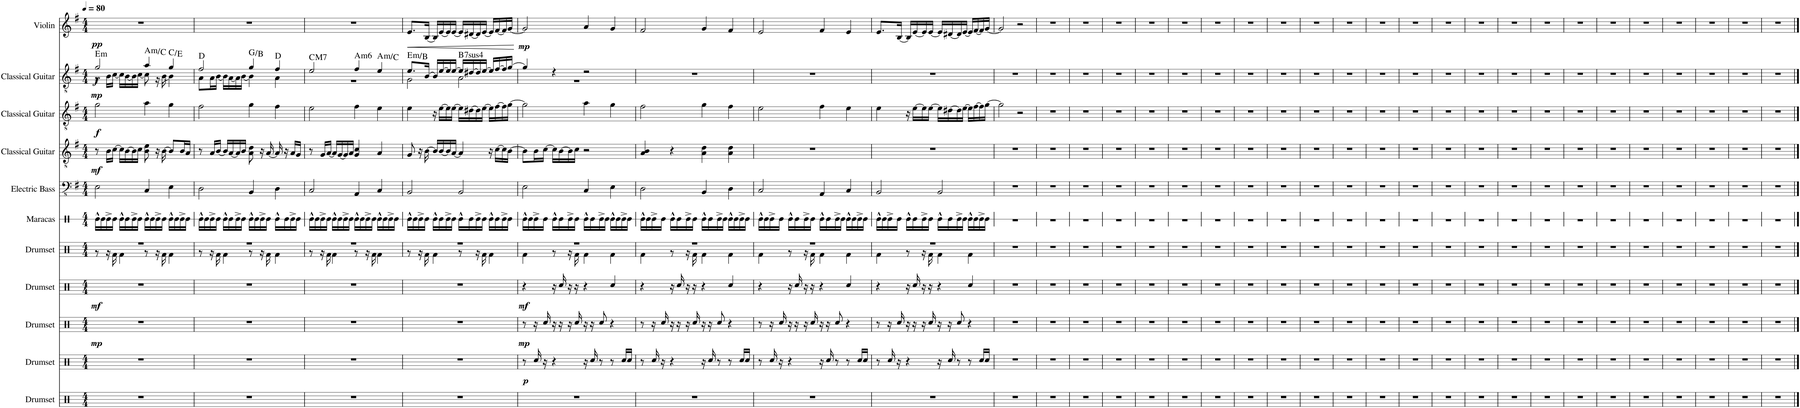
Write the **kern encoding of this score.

**kern	**kern	**dynam	**kern	**dynam	**kern	**dynam	**kern	**kern	**kern	**kern	**dynam	**kern	**dynam	**kern	**dynam	**harte	**kern	**dynam
*part11	*part10	*part10	*part9	*part9	*part8	*part8	*part7	*part6	*part5	*part4	*part4	*part3	*part3	*part2	*part2	*part2	*part1	*part1
*staff11	*staff10	*staff10	*staff9	*staff9	*staff8	*staff8	*staff7	*staff6	*staff5	*staff4	*staff4	*staff3	*staff3	*staff2	*staff2	*	*staff1	*staff1
*I"Drumset	*I"Drumset	*	*I"Drumset	*	*I"Drumset	*	*I"Drumset	*I"Maracas	*I"Electric Bass	*I"Classical Guitar	*	*I"Classical Guitar	*	*I"Classical Guitar	*	*	*I"Violin	*
*I'Drs.	*I'Drs.	*	*I'Drs.	*	*I'Drs.	*	*I'Drs.	*I'Mrcs.	*I'El. B.	*I'Guit.	*	*I'Guit.	*	*I'Guit.	*	*	*I'Vln.	*
*	*	*	*	*	*	*	*	*stria1	*	*	*	*	*	*	*	*	*	*
*clefX	*clefX	*	*clefX	*	*clefX	*	*clefX	*clefX	*clefFv4	*clefGv2	*	*clefGv2	*	*clefGv2	*	*	*clefG2	*
*k[]	*k[]	*	*k[]	*	*k[]	*	*k[]	*k[]	*k[f#]	*k[f#]	*	*k[f#]	*	*k[f#]	*	*	*k[f#]	*
*M4/4	*M4/4	*	*M4/4	*	*M4/4	*	*M4/4	*M4/4	*M4/4	*M4/4	*	*M4/4	*	*M4/4	*	*	*M4/4	*
*MM80	*MM80	*	*MM80	*	*MM80	*	*MM80	*MM80	*MM80	*MM80	*	*MM80	*	*MM80	*	*	*MM80	*
=1	=1	=1	=1	=1	=1	=1	=1	=1	=1	=1	=1	=1	=1	=1	=1	=1	=1	=1
*	*	*	*	*	*	*	*^	*	*	*	*	*	*	*^	*	*	*	*
!	!	!	!	!LO:DY:b	!	!LO:DY:b	!	!	!	!	!	!LO:DY:b	!	!LO:DY:b	!	!	!LO:DY:b	!	!	!
!	!	!	!	!	!	!	!	!	!	!	!	!	!	!	!	!	!LO:DY:n=1:b	!LO:H:kt=m	!	!LO:DY:b
1r	1r	.	1r	mp	1r	mf	1r	8r	16Re^^\LL	2EE\	8r	mf	2g\	f	2g/	8r	f mp	E:min	1r	pp
.	.	.	.	.	.	.	.	.	16Re\	.	.	.	.	.	.	.	.	.	.	.
.	.	.	.	.	.	.	.	16r	16Re^\	.	16B\LL	.	.	.	.	16B\LL	.	.	.	.
.	.	.	.	.	.	.	.	16Rf\	16Re\JJ	.	[16c\JJ	.	.	.	.	[16c\JJ	.	.	.	.
.	.	.	.	.	.	.	.	4Rf\	16Re^^\LL	.	16c\LL]	.	.	.	.	16c\LL]	.	.	.	.
.	.	.	.	.	.	.	.	.	16Re\	.	[16B\	.	.	.	.	[16B\	.	.	.	.
.	.	.	.	.	.	.	.	.	16Re^\	.	16B\]	.	.	.	.	16B\]	.	.	.	.
.	.	.	.	.	.	.	.	.	16Re\JJ	.	16c\JJ	.	.	.	.	[16c\JJ	.	.	.	.
!	!	!	!	!	!	!	!	!	!	!	!	!	!	!	!	!	!	!LO:H:kt=m	!	!
.	.	.	.	.	.	.	.	8r	16Re^^\LL	4CC/	8B\ 8e\	.	4a\	.	4a/	8c\]	.	A:min/b3	.	.
.	.	.	.	.	.	.	.	.	16Re\	.	.	.	.	.	.	.	.	.	.	.
.	.	.	.	.	.	.	.	16r	16Re^\	.	16r	.	.	.	.	16r	.	.	.	.
.	.	.	.	.	.	.	.	16Rf\	16Re\JJ	.	[16B\	.	.	.	.	[16B\	.	.	.	.
.	.	.	.	.	.	.	.	4Rf\	16Re^^\LL	4EE\	8B/L]	.	4g\	.	4g/	4B\]	.	C:maj/3	.	.
.	.	.	.	.	.	.	.	.	16Re\	.	.	.	.	.	.	.	.	.	.	.
.	.	.	.	.	.	.	.	.	16Re^\	.	16B/L	.	.	.	.	.	.	.	.	.
.	.	.	.	.	.	.	.	.	16Re\JJ	.	16A/JJ	.	.	.	.	.	.	.	.	.
=2	=2	=2	=2	=2	=2	=2	=2	=2	=2	=2	=2	=2	=2	=2	=2	=2	=2	=2	=2	=2
1r	1r	.	1r	.	1r	.	1r	8r	16Re^^\LL	2DD\	8r	.	2f#\	.	2f#/	8A\L	.	D:maj	1r	.
.	.	.	.	.	.	.	.	.	16Re\	.	.	.	.	.	.	.	.	.	.	.
.	.	.	.	.	.	.	.	16r	16Re^\	.	16A/LL	.	.	.	.	16A\L	.	.	.	.
.	.	.	.	.	.	.	.	16Rf\	16Re\JJ	.	[16B/JJ	.	.	.	.	[16B\JJ	.	.	.	.
.	.	.	.	.	.	.	.	4Rf\	16Re^^\LL	.	16B/LL]	.	.	.	.	16B\LL]	.	.	.	.
.	.	.	.	.	.	.	.	.	16Re\	.	[16A/	.	.	.	.	[16A\	.	.	.	.
.	.	.	.	.	.	.	.	.	16Re^\	.	16A/]	.	.	.	.	16A\]	.	.	.	.
.	.	.	.	.	.	.	.	.	16Re\JJ	.	16B/JJ	.	.	.	.	[16B\JJ	.	.	.	.
.	.	.	.	.	.	.	.	8r	16Re^^\LL	4BBB/	8A\ 8d\	.	4g\	.	4g/	4B\]	.	G:maj/3	.	.
.	.	.	.	.	.	.	.	.	16Re\	.	.	.	.	.	.	.	.	.	.	.
.	.	.	.	.	.	.	.	16r	16Re^\	.	16r	.	.	.	.	.	.	.	.	.
.	.	.	.	.	.	.	.	16Rf\	16Re\JJ	.	[16A/	.	.	.	.	.	.	.	.	.
.	.	.	.	.	.	.	.	4Rf\	16Re^^\LL	4DD\	16A/]	.	4f#\	.	4f#/	4A\	.	D:maj	.	.
.	.	.	.	.	.	.	.	.	16Re\	.	16r	.	.	.	.	.	.	.	.	.
.	.	.	.	.	.	.	.	.	16Re^\	.	16A/LL	.	.	.	.	.	.	.	.	.
.	.	.	.	.	.	.	.	.	16Re\JJ	.	16G/JJ	.	.	.	.	.	.	.	.	.
=3	=3	=3	=3	=3	=3	=3	=3	=3	=3	=3	=3	=3	=3	=3	=3	=3	=3	=3	=3	=3
!	!	!	!	!	!	!	!	!	!	!	!	!	!	!	!	!	!	!LO:H:kt=M7	!	!
1r	1r	.	1r	.	1r	.	1r	8r	16Re^^\LL	2CC/	8r	.	2e\	.	2e/	1r	.	C:maj7	1r	.
.	.	.	.	.	.	.	.	.	16Re\	.	.	.	.	.	.	.	.	.	.	.
.	.	.	.	.	.	.	.	16r	16Re^\	.	16G/LL	.	.	.	.	.	.	.	.	.
.	.	.	.	.	.	.	.	16Rf\	16Re\JJ	.	[16A/JJ	.	.	.	.	.	.	.	.	.
.	.	.	.	.	.	.	.	4Rf\	16Re^^\LL	.	16A/LL]	.	.	.	.	.	.	.	.	.
.	.	.	.	.	.	.	.	.	16Re\	.	[16G/	.	.	.	.	.	.	.	.	.
.	.	.	.	.	.	.	.	.	16Re^\	.	16G/]	.	.	.	.	.	.	.	.	.
.	.	.	.	.	.	.	.	.	16Re\JJ	.	16A/JJ	.	.	.	.	.	.	.	.	.
!	!	!	!	!	!	!	!	!	!	!	!	!	!	!	!	!	!	!LO:H:kt=m6	!	!
.	.	.	.	.	.	.	.	8r	16Re^^\LL	4AAA/	4G/ 4c/	.	4f#\	.	4f#/	.	.	A:min6	.	.
.	.	.	.	.	.	.	.	.	16Re\	.	.	.	.	.	.	.	.	.	.	.
.	.	.	.	.	.	.	.	16r	16Re^\	.	.	.	.	.	.	.	.	.	.	.
.	.	.	.	.	.	.	.	16Rf\	16Re\JJ	.	.	.	.	.	.	.	.	.	.	.
!	!	!	!	!	!	!	!	!	!	!	!	!	!	!	!	!	!	!LO:H:kt=m	!	!
.	.	.	.	.	.	.	.	4Rf\	16Re^^\LL	4CC/	4A/	.	4e\	.	4e/	.	.	A:min/b3	.	.
.	.	.	.	.	.	.	.	.	16Re\	.	.	.	.	.	.	.	.	.	.	.
.	.	.	.	.	.	.	.	.	16Re^\	.	.	.	.	.	.	.	.	.	.	.
.	.	.	.	.	.	.	.	.	16Re\JJ	.	.	.	.	.	.	.	.	.	.	.
=4	=4	=4	=4	=4	=4	=4	=4	=4	=4	=4	=4	=4	=4	=4	=4	=4	=4	=4	=4	=4
!	!	!	!	!	!	!	!	!	!	!	!	!	!	!	!	!	!	!LO:H:kt=m	!	!LO:HP:b
1r	1r	.	1r	.	1r	.	1r	8r	16Re^^\LL	2BBB/	8G/	.	4e\	.	8.e/L	2G\	.	E:min/5	8.e/L	<
.	.	.	.	.	.	.	.	.	16Re\	.	.	.	.	.	.	.	.	.	.	.
.	.	.	.	.	.	.	.	16r	16Re^\	.	16r	.	.	.	.	.	.	.	.	.
.	.	.	.	.	.	.	.	16Rf\	16Re\JJ	.	[16B\	.	.	.	[16B/Jk	.	.	.	[16B/Jk	.
.	.	.	.	.	.	.	.	4Rf\	16Re^^\LL	.	16B/LL]	.	16r	.	16B/LL]	.	.	.	16B/LL]	.
.	.	.	.	.	.	.	.	.	16Re\	.	[16B/	.	[16e\LL	.	[16e/	.	.	.	[16e/	.
.	.	.	.	.	.	.	.	.	16Re^\	.	16B/]	.	16e\]	.	16e/]	.	.	.	16e/]	.
.	.	.	.	.	.	.	.	.	16Re\JJ	.	[16A/JJ	.	[16e\JJ	.	[16e/JJ	.	.	.	[16e/JJ	.
!	!	!	!	!	!	!	!	!	!	!	!	!	!	!	!	!	!	!LO:H:kt=74	!	!
.	.	.	.	.	.	.	.	8r	16Re^^\LL	2BBB/	4A/]	.	16e\LL]	.	16e/LL]	2A\	.	B:sus4(7)	16e/LL]	.
.	.	.	.	.	.	.	.	.	16Re\	.	.	.	[16d#X\	.	[16d#X/	.	.	.	[16d#X/	.
.	.	.	.	.	.	.	.	16r	16Re^\	.	.	.	16d#\]	.	16d#/]	.	.	.	16d#/]	.
.	.	.	.	.	.	.	.	16Rf\	16Re\JJ	.	.	.	[16e\JJ	.	[16e/JJ	.	.	.	[16e/JJ	.
.	.	.	.	.	.	.	.	4Rf\	16Re^^\LL	.	16r	.	16e\LL]	.	16e/LL]	.	.	.	16e/LL]	.
.	.	.	.	.	.	.	.	.	16Re\	.	[16c\LL	.	[16f#\	.	[16f#/	.	.	.	[16f#/	.
.	.	.	.	.	.	.	.	.	16Re^\	.	16c\]	.	16f#\]	.	16f#/]	.	.	.	16f#/]	.
.	.	.	.	.	.	.	.	.	16Re\JJ	.	[16B\JJ	.	[16g\JJ	.	[16g/JJ	.	.	.	[16g/JJ	.
*	*	*	*	*	*	*	*v	*v	*	*	*	*	*	*	*v	*v	*	*	*	*
.	.	.	.	.	.	.	.	.	.	.	.	.	.	.	.	.	.	[
=5	=5	=5	=5	=5	=5	=5	=5	=5	=5	=5	=5	=5	=5	=5	=5	=5	=5	=5
*	*	*	*	*	*	*	*^	*	*	*	*	*	*	*^	*	*	*	*
!	!	!LO:DY:b	!	!LO:DY:b	!	!LO:DY:b	!	!	!	!	!	!	!	!	!	!	!	!	!	!LO:DY:b
1r	8r	p	8r	mp	4r	mf	1r	4Rf\	16Re^^\LL	2EE\	8B\L]	.	2g\]	.	4g/]	1r	.	.	2g/]	mp
.	.	.	.	.	.	.	.	.	16Re\	.	.	.	.	.	.	.	.	.	.	.
.	16Rcc/	.	16r	.	.	.	.	.	16Re^\	.	16B\L	.	.	.	.	.	.	.	.	.
.	16r	.	16Rcc/	.	.	.	.	.	16Re\JJ	.	[16c\JJ	.	.	.	.	.	.	.	.	.
.	4r	.	16r	.	16r	.	.	8r	16Re^^\LL	.	16c\LL]	.	.	.	4r	.	.	.	.	.
.	.	.	16r	.	16Rcc/	.	.	.	16Re\	.	[16B\	.	.	.	.	.	.	.	.	.
.	.	.	16r	.	16r	.	.	16r	16Re^\	.	16B\]	.	.	.	.	.	.	.	.	.
.	.	.	16Rcc/	.	16r	.	.	16Rf\	16Re\JJ	.	16c\JJ	.	.	.	.	.	.	.	.	.
.	16r	.	16r	.	4r	.	.	4Rf\	16Re^^\LL	4CC/	2r	.	4a\	.	2r	.	.	.	4a/	.
.	16Rcc/	.	16r	.	.	.	.	.	16Re\	.	.	.	.	.	.	.	.	.	.	.
.	8r	.	8Rcc/	.	.	.	.	.	16Re^\	.	.	.	.	.	.	.	.	.	.	.
.	.	.	.	.	.	.	.	.	16Re\JJ	.	.	.	.	.	.	.	.	.	.	.
.	8r	.	4r	.	4Rcc/	.	.	4Rf\	16Re^^\LL	4EE\	.	.	4g\	.	.	.	.	.	4g/	.
.	.	.	.	.	.	.	.	.	16Re\	.	.	.	.	.	.	.	.	.	.	.
.	16Rcc/LL	.	.	.	.	.	.	.	16Re^\	.	.	.	.	.	.	.	.	.	.	.
.	16Rcc/JJ	.	.	.	.	.	.	.	16Re\JJ	.	.	.	.	.	.	.	.	.	.	.
*	*	*	*	*	*	*	*	*	*	*	*	*	*	*	*v	*v	*	*	*	*
=6	=6	=6	=6	=6	=6	=6	=6	=6	=6	=6	=6	=6	=6	=6	=6	=6	=6	=6	=6
1r	8r	.	8r	.	4r	.	1r	4Rf\	16Re^^\LL	2DD\	4A/ 4B/	.	2f#\	.	1r	.	.	2f#/	.
.	.	.	.	.	.	.	.	.	16Re\	.	.	.	.	.	.	.	.	.	.
.	16Rcc/	.	16r	.	.	.	.	.	16Re^\	.	.	.	.	.	.	.	.	.	.
.	16r	.	16Rcc/	.	.	.	.	.	16Re\JJ	.	.	.	.	.	.	.	.	.	.
.	4r	.	16r	.	16r	.	.	8r	16Re^^\LL	.	4r	.	.	.	.	.	.	.	.
.	.	.	16r	.	16Rcc/	.	.	.	16Re\	.	.	.	.	.	.	.	.	.	.
.	.	.	16r	.	16r	.	.	16r	16Re^\	.	.	.	.	.	.	.	.	.	.
.	.	.	16Rcc/	.	16r	.	.	16Rf\	16Re\JJ	.	.	.	.	.	.	.	.	.	.
.	16r	.	16r	.	4r	.	.	4Rf\	16Re^^\LL	4BBB/	4A\ 4d\	.	4g\	.	.	.	.	4g/	.
.	16Rcc/	.	16r	.	.	.	.	.	16Re\	.	.	.	.	.	.	.	.	.	.
.	8r	.	8Rcc/	.	.	.	.	.	16Re^\	.	.	.	.	.	.	.	.	.	.
.	.	.	.	.	.	.	.	.	16Re\JJ	.	.	.	.	.	.	.	.	.	.
.	8r	.	4r	.	4Rcc/	.	.	4Rf\	16Re^^\LL	4DD\	4A\ 4d\	.	4f#\	.	.	.	.	4f#/	.
.	.	.	.	.	.	.	.	.	16Re\	.	.	.	.	.	.	.	.	.	.
.	16Rcc/LL	.	.	.	.	.	.	.	16Re^\	.	.	.	.	.	.	.	.	.	.
.	16Rcc/JJ	.	.	.	.	.	.	.	16Re\JJ	.	.	.	.	.	.	.	.	.	.
=7	=7	=7	=7	=7	=7	=7	=7	=7	=7	=7	=7	=7	=7	=7	=7	=7	=7	=7	=7
1r	8r	.	8r	.	4r	.	1r	4Rf\	16Re^^\LL	2CC/	1r	.	2e\	.	1r	.	.	2e/	.
.	.	.	.	.	.	.	.	.	16Re\	.	.	.	.	.	.	.	.	.	.
.	16Rcc/	.	16r	.	.	.	.	.	16Re^\	.	.	.	.	.	.	.	.	.	.
.	16r	.	16Rcc/	.	.	.	.	.	16Re\JJ	.	.	.	.	.	.	.	.	.	.
.	4r	.	16r	.	16r	.	.	8r	16Re^^\LL	.	.	.	.	.	.	.	.	.	.
.	.	.	16r	.	16Rcc/	.	.	.	16Re\	.	.	.	.	.	.	.	.	.	.
.	.	.	16r	.	16r	.	.	16r	16Re^\	.	.	.	.	.	.	.	.	.	.
.	.	.	16Rcc/	.	16r	.	.	16Rf\	16Re\JJ	.	.	.	.	.	.	.	.	.	.
.	16r	.	16r	.	4r	.	.	4Rf\	16Re^^\LL	4AAA/	.	.	4f#\	.	.	.	.	4f#/	.
.	16Rcc/	.	16r	.	.	.	.	.	16Re\	.	.	.	.	.	.	.	.	.	.
.	8r	.	8Rcc/	.	.	.	.	.	16Re^\	.	.	.	.	.	.	.	.	.	.
.	.	.	.	.	.	.	.	.	16Re\JJ	.	.	.	.	.	.	.	.	.	.
.	8r	.	4r	.	4Rcc/	.	.	4Rf\	16Re^^\LL	4CC/	.	.	4e\	.	.	.	.	4e/	.
.	.	.	.	.	.	.	.	.	16Re\	.	.	.	.	.	.	.	.	.	.
.	16Rcc/LL	.	.	.	.	.	.	.	16Re^\	.	.	.	.	.	.	.	.	.	.
.	16Rcc/JJ	.	.	.	.	.	.	.	16Re\JJ	.	.	.	.	.	.	.	.	.	.
=8	=8	=8	=8	=8	=8	=8	=8	=8	=8	=8	=8	=8	=8	=8	=8	=8	=8	=8	=8
1r	8r	.	8r	.	4r	.	1r	4Rf\	16Re^^\LL	2BBB/	1r	.	4e\	.	1r	.	.	8.e/L	.
.	.	.	.	.	.	.	.	.	16Re\	.	.	.	.	.	.	.	.	.	.
.	16Rcc/	.	16r	.	.	.	.	.	16Re^\	.	.	.	.	.	.	.	.	.	.
.	16r	.	16Rcc/	.	.	.	.	.	16Re\JJ	.	.	.	.	.	.	.	.	[16B/Jk	.
.	4r	.	16r	.	16r	.	.	8r	16Re^^\LL	.	.	.	16r	.	.	.	.	16B/LL]	.
.	.	.	16r	.	16Rcc/	.	.	.	16Re\	.	.	.	[16e\LL	.	.	.	.	[16e/	.
.	.	.	16r	.	16r	.	.	16r	16Re^\	.	.	.	16e\]	.	.	.	.	16e/]	.
.	.	.	16Rcc/	.	16r	.	.	16Rf\	16Re\JJ	.	.	.	[16e\JJ	.	.	.	.	[16e/JJ	.
.	16r	.	16r	.	4r	.	.	4Rf\	16Re^^\LL	2BBB/	.	.	16e\LL]	.	.	.	.	16e/LL]	.
.	16Rcc/	.	16r	.	.	.	.	.	16Re\	.	.	.	[16d#X\	.	.	.	.	[16d#X/	.
.	8r	.	8Rcc/	.	.	.	.	.	16Re^\	.	.	.	16d#\]	.	.	.	.	16d#/]	.
.	.	.	.	.	.	.	.	.	16Re\JJ	.	.	.	[16e\JJ	.	.	.	.	[16e/JJ	.
.	8r	.	4r	.	4Rcc/	.	.	4Rf\	16Re^^\LL	.	.	.	16e\LL]	.	.	.	.	16e/LL]	.
.	.	.	.	.	.	.	.	.	16Re\	.	.	.	[16f#\	.	.	.	.	[16f#/	.
.	16Rcc/LL	.	.	.	.	.	.	.	16Re^\	.	.	.	16f#\]	.	.	.	.	16f#/]	.
.	16Rcc/JJ	.	.	.	.	.	.	.	16Re\JJ	.	.	.	[16g\JJ	.	.	.	.	[16g/JJ	.
*	*	*	*	*	*	*	*v	*v	*	*	*	*	*	*	*	*	*	*	*
=9	=9	=9	=9	=9	=9	=9	=9	=9	=9	=9	=9	=9	=9	=9	=9	=9	=9	=9
1r	1r	.	1r	.	1r	.	1r	1r	1r	1r	.	2g\]	.	1r	.	.	2g/]	.
.	.	.	.	.	.	.	.	.	.	.	.	2r	.	.	.	.	2r	.
=10	=10	=10	=10	=10	=10	=10	=10	=10	=10	=10	=10	=10	=10	=10	=10	=10	=10	=10
1r	1r	.	1r	.	1r	.	1r	1r	1r	1r	.	1r	.	1r	.	.	1r	.
=11	=11	=11	=11	=11	=11	=11	=11	=11	=11	=11	=11	=11	=11	=11	=11	=11	=11	=11
1r	1r	.	1r	.	1r	.	1r	1r	1r	1r	.	1r	.	1r	.	.	1r	.
=12	=12	=12	=12	=12	=12	=12	=12	=12	=12	=12	=12	=12	=12	=12	=12	=12	=12	=12
1r	1r	.	1r	.	1r	.	1r	1r	1r	1r	.	1r	.	1r	.	.	1r	.
=13	=13	=13	=13	=13	=13	=13	=13	=13	=13	=13	=13	=13	=13	=13	=13	=13	=13	=13
1r	1r	.	1r	.	1r	.	1r	1r	1r	1r	.	1r	.	1r	.	.	1r	.
=14	=14	=14	=14	=14	=14	=14	=14	=14	=14	=14	=14	=14	=14	=14	=14	=14	=14	=14
1r	1r	.	1r	.	1r	.	1r	1r	1r	1r	.	1r	.	1r	.	.	1r	.
=15	=15	=15	=15	=15	=15	=15	=15	=15	=15	=15	=15	=15	=15	=15	=15	=15	=15	=15
1r	1r	.	1r	.	1r	.	1r	1r	1r	1r	.	1r	.	1r	.	.	1r	.
=16	=16	=16	=16	=16	=16	=16	=16	=16	=16	=16	=16	=16	=16	=16	=16	=16	=16	=16
1r	1r	.	1r	.	1r	.	1r	1r	1r	1r	.	1r	.	1r	.	.	1r	.
=17	=17	=17	=17	=17	=17	=17	=17	=17	=17	=17	=17	=17	=17	=17	=17	=17	=17	=17
1r	1r	.	1r	.	1r	.	1r	1r	1r	1r	.	1r	.	1r	.	.	1r	.
=18	=18	=18	=18	=18	=18	=18	=18	=18	=18	=18	=18	=18	=18	=18	=18	=18	=18	=18
1r	1r	.	1r	.	1r	.	1r	1r	1r	1r	.	1r	.	1r	.	.	1r	.
=19	=19	=19	=19	=19	=19	=19	=19	=19	=19	=19	=19	=19	=19	=19	=19	=19	=19	=19
1r	1r	.	1r	.	1r	.	1r	1r	1r	1r	.	1r	.	1r	.	.	1r	.
=20	=20	=20	=20	=20	=20	=20	=20	=20	=20	=20	=20	=20	=20	=20	=20	=20	=20	=20
1r	1r	.	1r	.	1r	.	1r	1r	1r	1r	.	1r	.	1r	.	.	1r	.
=21	=21	=21	=21	=21	=21	=21	=21	=21	=21	=21	=21	=21	=21	=21	=21	=21	=21	=21
1r	1r	.	1r	.	1r	.	1r	1r	1r	1r	.	1r	.	1r	.	.	1r	.
=22	=22	=22	=22	=22	=22	=22	=22	=22	=22	=22	=22	=22	=22	=22	=22	=22	=22	=22
1r	1r	.	1r	.	1r	.	1r	1r	1r	1r	.	1r	.	1r	.	.	1r	.
=23	=23	=23	=23	=23	=23	=23	=23	=23	=23	=23	=23	=23	=23	=23	=23	=23	=23	=23
1r	1r	.	1r	.	1r	.	1r	1r	1r	1r	.	1r	.	1r	.	.	1r	.
=24	=24	=24	=24	=24	=24	=24	=24	=24	=24	=24	=24	=24	=24	=24	=24	=24	=24	=24
1r	1r	.	1r	.	1r	.	1r	1r	1r	1r	.	1r	.	1r	.	.	1r	.
=25	=25	=25	=25	=25	=25	=25	=25	=25	=25	=25	=25	=25	=25	=25	=25	=25	=25	=25
1r	1r	.	1r	.	1r	.	1r	1r	1r	1r	.	1r	.	1r	.	.	1r	.
=26	=26	=26	=26	=26	=26	=26	=26	=26	=26	=26	=26	=26	=26	=26	=26	=26	=26	=26
1r	1r	.	1r	.	1r	.	1r	1r	1r	1r	.	1r	.	1r	.	.	1r	.
=27	=27	=27	=27	=27	=27	=27	=27	=27	=27	=27	=27	=27	=27	=27	=27	=27	=27	=27
1r	1r	.	1r	.	1r	.	1r	1r	1r	1r	.	1r	.	1r	.	.	1r	.
=28	=28	=28	=28	=28	=28	=28	=28	=28	=28	=28	=28	=28	=28	=28	=28	=28	=28	=28
1r	1r	.	1r	.	1r	.	1r	1r	1r	1r	.	1r	.	1r	.	.	1r	.
=29	=29	=29	=29	=29	=29	=29	=29	=29	=29	=29	=29	=29	=29	=29	=29	=29	=29	=29
1r	1r	.	1r	.	1r	.	1r	1r	1r	1r	.	1r	.	1r	.	.	1r	.
=30	=30	=30	=30	=30	=30	=30	=30	=30	=30	=30	=30	=30	=30	=30	=30	=30	=30	=30
1r	1r	.	1r	.	1r	.	1r	1r	1r	1r	.	1r	.	1r	.	.	1r	.
=31	=31	=31	=31	=31	=31	=31	=31	=31	=31	=31	=31	=31	=31	=31	=31	=31	=31	=31
1r	1r	.	1r	.	1r	.	1r	1r	1r	1r	.	1r	.	1r	.	.	1r	.
=32	=32	=32	=32	=32	=32	=32	=32	=32	=32	=32	=32	=32	=32	=32	=32	=32	=32	=32
1r	1r	.	1r	.	1r	.	1r	1r	1r	1r	.	1r	.	1r	.	.	1r	.
==	==	==	==	==	==	==	==	==	==	==	==	==	==	==	==	==	==	==
*-	*-	*-	*-	*-	*-	*-	*-	*-	*-	*-	*-	*-	*-	*-	*-	*-	*-	*-
